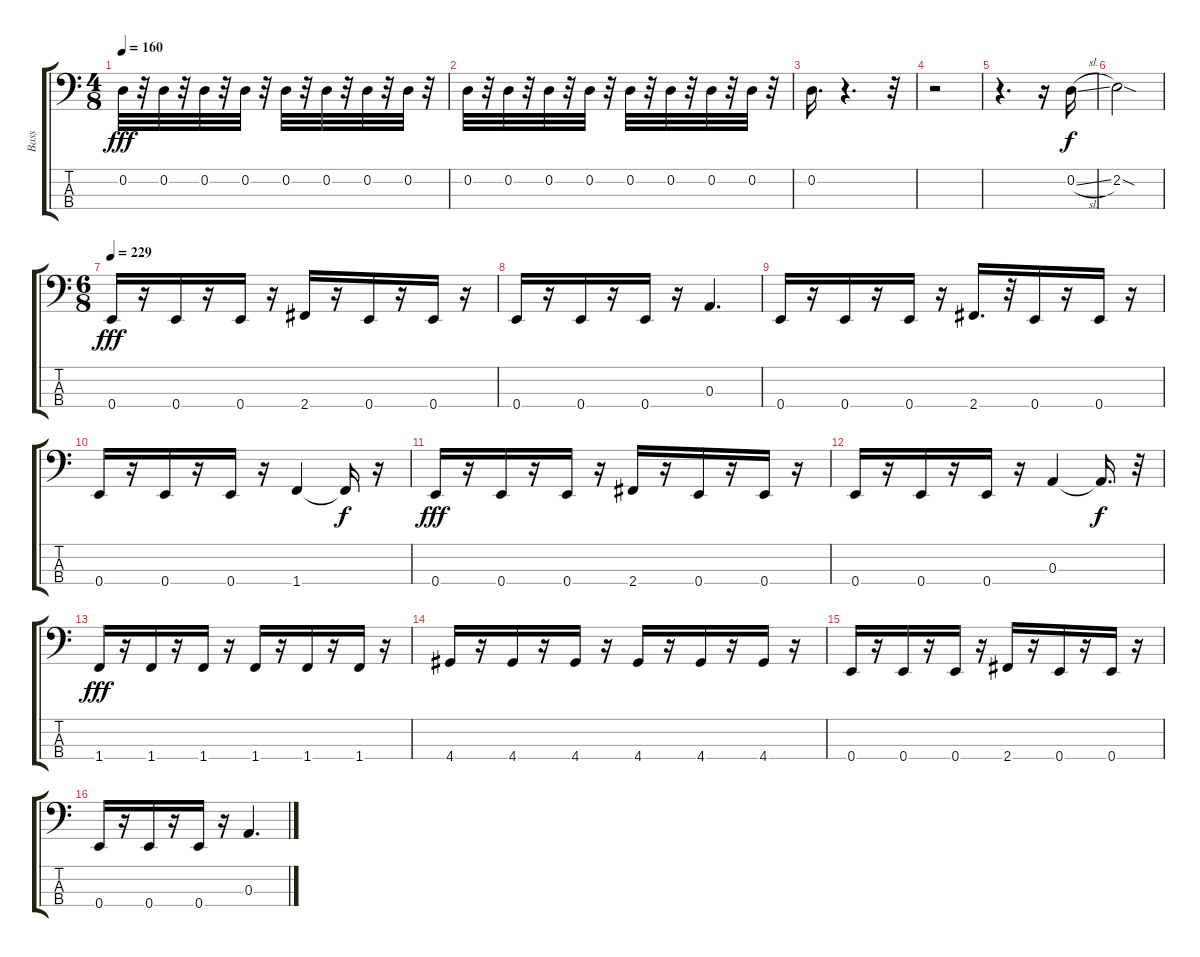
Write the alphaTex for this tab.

\track ("Bass" "Bass") {instrument electricbasspick}
\staff {score tabs}
\tuning (G2 D2 A1 E1) {hide}
\ts (4 8)
\tempo 160
\clef f4
\ks c
0.2.32{dy fff} r.32 0.2.32 r.32 0.2.32 r.32 0.2.32 r.32 0.2.32 r.32 0.2.32 r.32 0.2.32 r.32 0.2.32 r.32 |
0.2.32 r.32 0.2.32 r.32 0.2.32 r.32 0.2.32 r.32 0.2.32 r.32 0.2.32 r.32 0.2.32 r.32 0.2.32 r.32 |
0.2.16{d} r.4{d} r.32 |
r.2 |
r.4{d} r.16 0.2{sl}.16{dy f} |
2.2{sod}.2 |
\ts (6 8)
\tempo 229
0.4.16{dy fff} r.16 0.4.16 r.16 0.4.16 r.16 2.4.16 r.16 0.4.16 r.16 0.4.16 r.16 |
0.4.16 r.16 0.4.16 r.16 0.4.16 r.16 0.3.4{d} |
0.4.16 r.16 0.4.16 r.16 0.4.16 r.16 2.4.16{d} r.32 0.4.16 r.16 0.4.16 r.16 |
0.4.16 r.16 0.4.16 r.16 0.4.16 r.16 1.4.4 1.4{t}.16{dy f} r.16 |
0.4.16{dy fff} r.16 0.4.16 r.16 0.4.16 r.16 2.4.16 r.16 0.4.16 r.16 0.4.16 r.16 |
0.4.16 r.16 0.4.16 r.16 0.4.16 r.16 0.3.4 0.3{t}.16{d dy f} r.32 |
1.4.16{dy fff} r.16 1.4.16 r.16 1.4.16 r.16 1.4.16 r.16 1.4.16 r.16 1.4.16 r.16 |
4.4.16 r.16 4.4.16 r.16 4.4.16 r.16 4.4.16 r.16 4.4.16 r.16 4.4.16 r.16 |
0.4.16 r.16 0.4.16 r.16 0.4.16 r.16 2.4.16 r.16 0.4.16 r.16 0.4.16 r.16 |
0.4.16 r.16 0.4.16 r.16 0.4.16 r.16 0.3.4{d}
